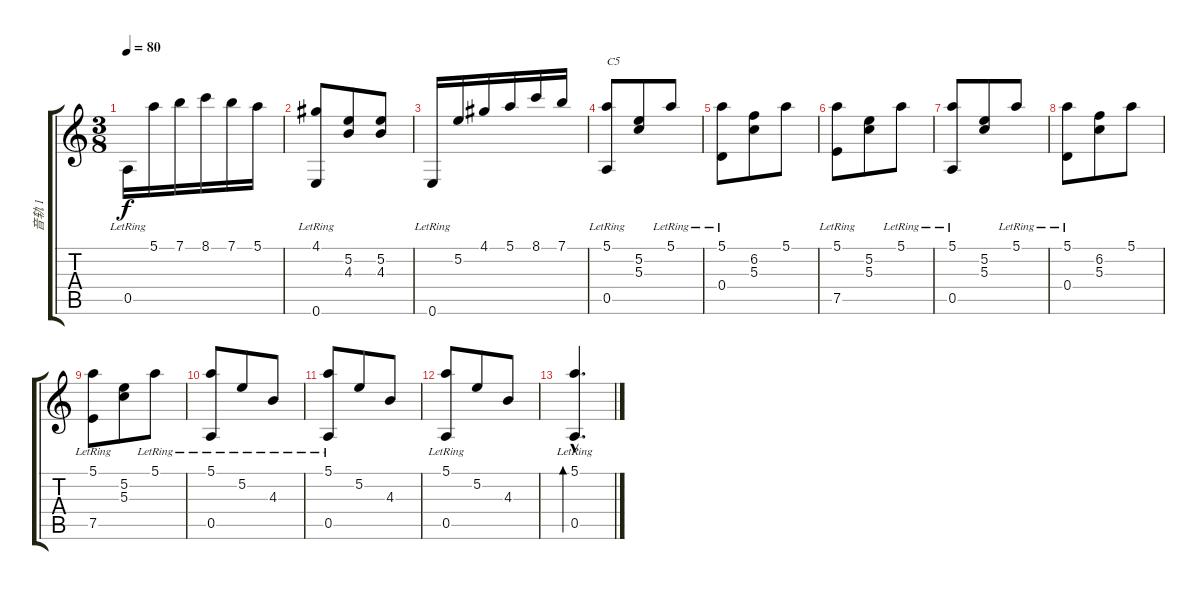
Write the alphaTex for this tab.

\track ("音轨 1" "音轨 1") {instrument acousticguitarnylon}
\staff {score tabs}
\tuning (E4 B3 G3 D3 A2 E2) {hide}
\ts (3 8)
\tempo 80
\clef g2
\ks c
0.5{lr}.16{dy f} 5.1.16 7.1.16 8.1.16 7.1.16 5.1.16 |
(4.1{lr} 0.6{lr}).8 (5.2 4.3).8 (5.2 4.3).8 |
0.6{lr}.16 5.2.16 4.1.16 5.1.16 8.1.16 7.1.16 |
(5.1{lr} 0.5{lr}).8{txt "C5"} (5.2 5.3).8 5.1{lr}.8 |
(5.1{lr} 0.4{lr}).8 (6.2 5.3).8 5.1.8 |
(5.1{lr} 7.5{lr}).8 (5.2 5.3).8 5.1{lr}.8 |
(5.1{lr} 0.5{lr}).8 (5.2 5.3).8 5.1{lr}.8 |
(5.1{lr} 0.4{lr}).8 (6.2 5.3).8 5.1.8 |
(5.1{lr} 7.5{lr}).8 (5.2 5.3).8 5.1{lr}.8 |
(5.1{lr} 0.5{lr}).8 5.2{lr}.8 4.3{lr}.8 |
(5.1 0.5{lr}).8 5.2.8 4.3.8 |
(5.1 0.5{lr}).8 5.2.8 4.3.8 |
(5.1{hac lr} 0.5{hac lr}).4{d bd 480}
